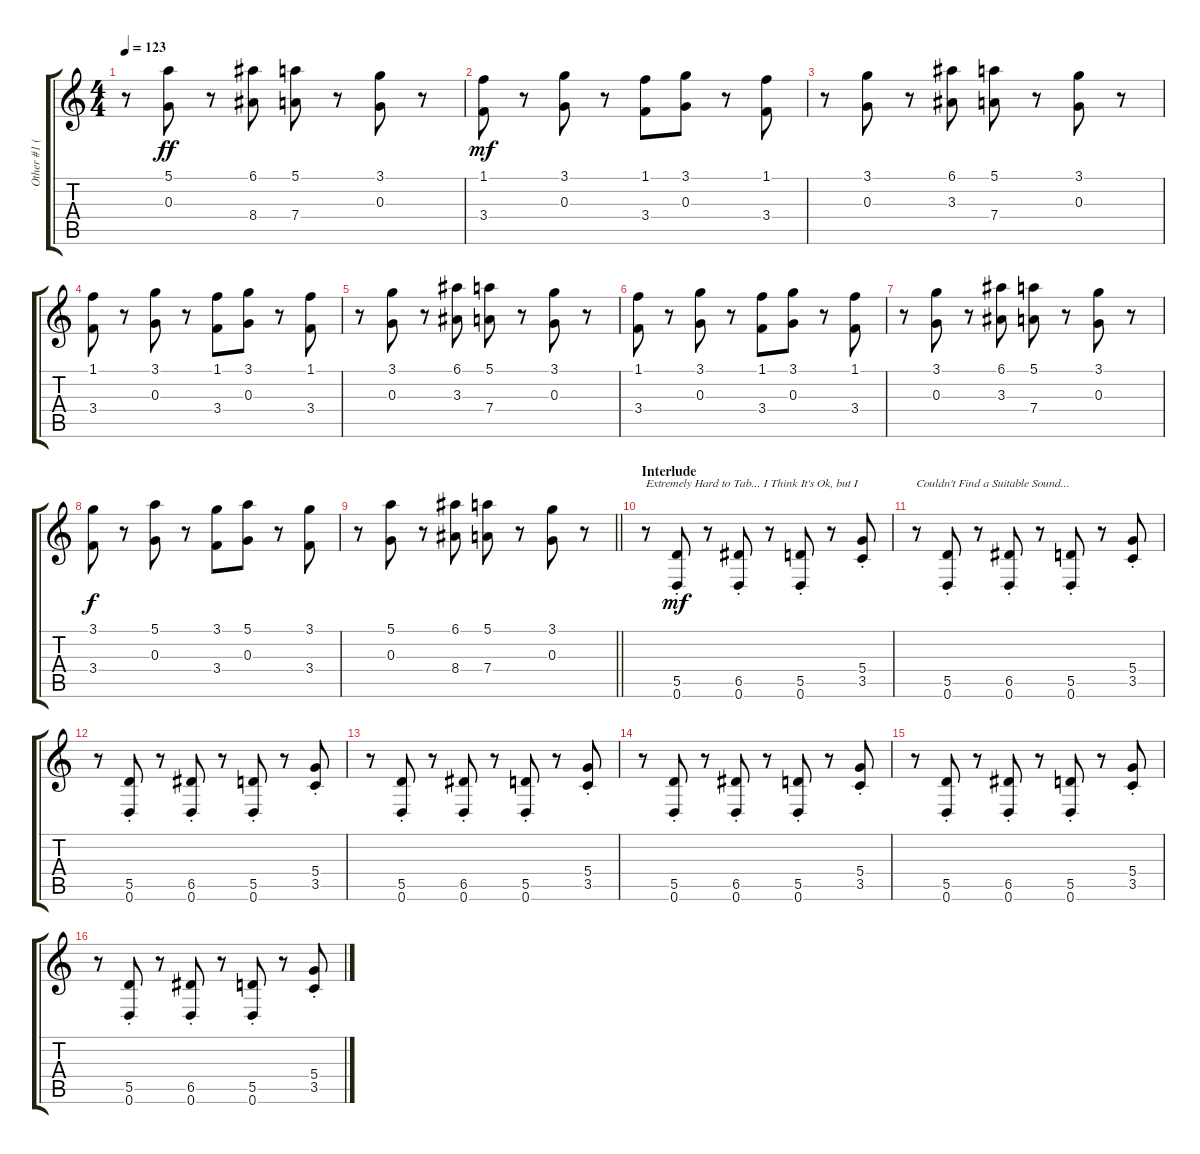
\track ("Other #1 (Synthesizer)" "Other #1 (") {instrument overdrivenguitar}
\staff {score tabs}
\tuning (E4 B3 G3 D3 A2 D2) {hide}
\ts (4 4)
\tempo 123
\clef g2
\ks c
r.8{dy ff} (5.1 0.3).8 r.8 (6.1 8.4).8 (5.1 7.4).8 r.8 (3.1 0.3).8 r.8 |
(1.1 3.4).8{dy mf} r.8 (3.1 0.3).8 r.8 (1.1 3.4).8 (3.1 0.3).8 r.8 (1.1 3.4).8 |
r.8 (3.1 0.3).8 r.8 (6.1 3.3).8 (5.1 7.4).8 r.8 (3.1 0.3).8 r.8 |
(1.1 3.4).8 r.8 (3.1 0.3).8 r.8 (1.1 3.4).8 (3.1 0.3).8 r.8 (1.1 3.4).8 |
r.8 (3.1 0.3).8 r.8 (6.1 3.3).8 (5.1 7.4).8 r.8 (3.1 0.3).8 r.8 |
(1.1 3.4).8 r.8 (3.1 0.3).8 r.8 (1.1 3.4).8 (3.1 0.3).8 r.8 (1.1 3.4).8 |
r.8 (3.1 0.3).8 r.8 (6.1 3.3).8 (5.1 7.4).8 r.8 (3.1 0.3).8 r.8 |
(3.1 3.4).8{dy f} r.8 (5.1 0.3).8 r.8 (3.1 3.4).8 (5.1 0.3).8 r.8 (3.1 3.4).8 |
\barLineRight lightlight
r.8 (5.1 0.3).8 r.8 (6.1 8.4).8 (5.1 7.4).8 r.8 (3.1 0.3).8 r.8 |
\section ("" "Interlude")
r.8{txt "Extremely Hard to Tab... I Think It's Ok, but I" volume 13 instrument pad8sweep} (5.5{st} 0.6{st}).8{dy mf} r.8 (6.5{st} 0.6{st}).8 r.8 (5.5{st} 0.6{st}).8 r.8 (5.4{st} 3.5{st}).8 |
r.8{txt "Couldn't Find a Suitable Sound..."} (5.5{st} 0.6{st}).8 r.8 (6.5{st} 0.6{st}).8 r.8 (5.5{st} 0.6{st}).8 r.8 (5.4{st} 3.5{st}).8 |
r.8 (5.5{st} 0.6{st}).8 r.8 (6.5{st} 0.6{st}).8 r.8 (5.5{st} 0.6{st}).8 r.8 (5.4{st} 3.5{st}).8 |
r.8 (5.5{st} 0.6{st}).8 r.8 (6.5{st} 0.6{st}).8 r.8 (5.5{st} 0.6{st}).8 r.8 (5.4{st} 3.5{st}).8 |
r.8 (5.5{st} 0.6{st}).8 r.8 (6.5{st} 0.6{st}).8 r.8 (5.5{st} 0.6{st}).8 r.8 (5.4{st} 3.5{st}).8 |
r.8 (5.5{st} 0.6{st}).8 r.8 (6.5{st} 0.6{st}).8 r.8 (5.5{st} 0.6{st}).8 r.8 (5.4{st} 3.5{st}).8 |
r.8 (5.5{st} 0.6{st}).8 r.8 (6.5{st} 0.6{st}).8 r.8 (5.5{st} 0.6{st}).8 r.8 (5.4{st} 3.5{st}).8
